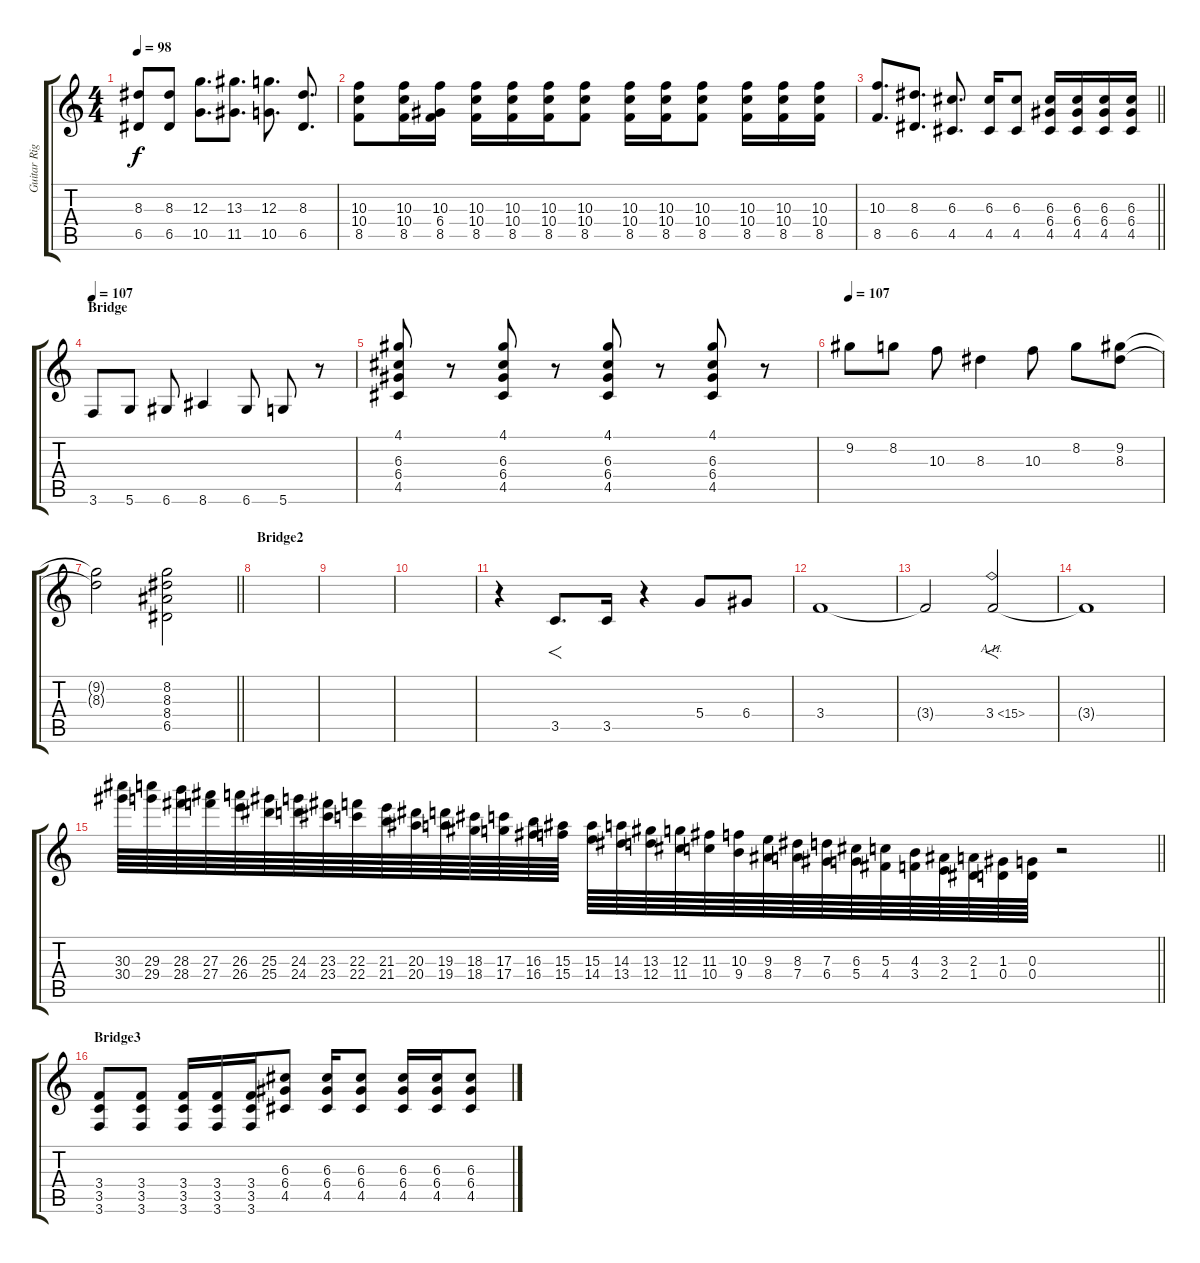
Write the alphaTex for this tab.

\track ("Guitar Right" "Guitar Rig") {instrument distortionguitar}
\staff {score tabs}
\tuning (E4 B3 G3 D3 A2 D2) {hide}
\ts (4 4)
\tempo 98
\clef g2
\ks c
(8.3 6.5).8{dy f} (8.3 6.5).8 (12.3 10.5).8{d} (13.3 11.5).8{d} (12.3 10.5).8{d} (8.3 6.5).8{d} |
(10.3 10.4 8.5).8 (10.3 10.4 8.5).16 (10.3 6.4 8.5).16 (10.3 10.4 8.5).16 (10.3 10.4 8.5).16 (10.3 10.4 8.5).16 (10.3 10.4 8.5).8 (10.3 10.4 8.5).16 (10.3 10.4 8.5).16 (10.3 10.4 8.5).8 (10.3 10.4 8.5).16 (10.3 10.4 8.5).16 (10.3 10.4 8.5).16 |
\barLineRight lightlight
(10.3 8.5).8{d} (8.3 6.5).8{d} (6.3 4.5).8{d} (6.3 4.5).16 (6.3 4.5).8 (6.3 6.4 4.5).16 (6.3 6.4 4.5).16 (6.3 6.4 4.5).16 (6.3 6.4 4.5).16 |
\section ("" "Bridge")
\tempo 107
3.6.8 5.6.8 6.6.8 8.6.4 6.6.8 5.6.8 r.8 |
(4.1 6.3 6.4 4.5).8 r.8 (4.1 6.3 6.4 4.5).8 r.8 (4.1 6.3 6.4 4.5).8 r.8 (4.1 6.3 6.4 4.5).8 r.8 |
\tempo 107
9.2.8 8.2.8 10.3.8 8.3.4 10.3.8 8.2.8 (9.2 8.3).8 |
\barLineRight lightlight
(9.2{t} 8.3{t}).2 (8.2 8.3 8.4 6.5).2 |
\section ("" "Bridge2")
|
|
|
r.4 3.5.8{f d} 3.5.16 r.4 5.4.8 6.4.8 |
3.4.1 |
3.4{t}.2 3.4{ah 12}.2{f} |
3.4{t}.1 |
\barLineRight lightlight
(30.3 30.4).64 (29.3 29.4).64 (28.3 28.4).64 (27.3 27.4).64 (26.3 26.4).64 (25.3 25.4).64 (24.3 24.4).64 (23.3 23.4).64 (22.3 22.4).64 (21.3 21.4).64 (20.3 20.4).64 (19.3 19.4).64 (18.3 18.4).64 (17.3 17.4).64 (16.3 16.4).64 (15.3 15.4).64 (15.3 14.4).64 (14.3 13.4).64 (13.3 12.4).64 (12.3 11.4).64 (11.3 10.4).64 (10.3 9.4).64 (9.3 8.4).64 (8.3 7.4).64 (7.3 6.4).64 (6.3 5.4).64 (5.3 4.4).64 (4.3 3.4).64 (3.3 2.4).64 (2.3 1.4).64 (1.3 0.4).64 (0.3 0.4).64 r.2 |
\section ("" "Bridge3")
(3.4 3.5 3.6).8 (3.4 3.5 3.6).8 (3.4 3.5 3.6).16 (3.4 3.5 3.6).16 (3.4 3.5 3.6).16 (6.3 6.4 4.5).8 (6.3 6.4 4.5).16 (6.3 6.4 4.5).8 (6.3 6.4 4.5).16 (6.3 6.4 4.5).16 (6.3 6.4 4.5).8
